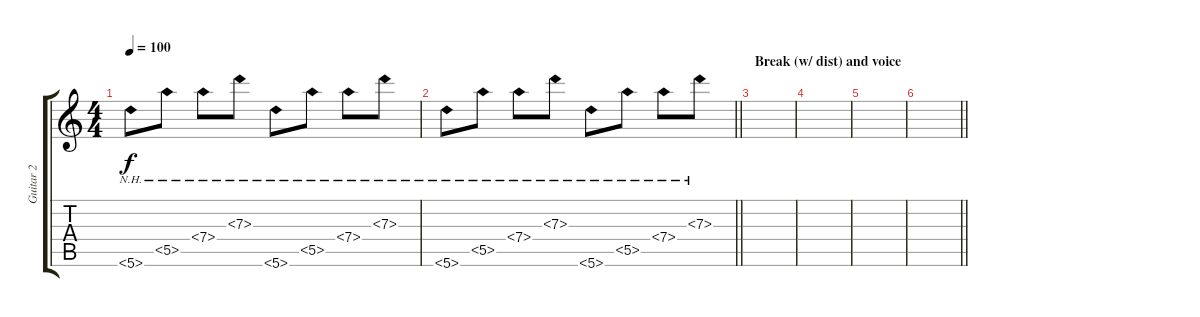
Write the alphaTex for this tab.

\track ("Guitar 2" "Guitar 2") {instrument electricguitarclean}
\staff {score tabs}
\tuning (E4 B3 G3 D3 A2 D2) {hide}
\ts (4 4)
\tempo 100
\clef g2
\ks c
5.6{nh}.8{dy f} 5.5{nh}.8 7.4{nh}.8 7.3{nh}.8 5.6{nh}.8 5.5{nh}.8 7.4{nh}.8 7.3{nh}.8 |
\barLineRight lightlight
5.6{nh}.8 5.5{nh}.8 7.4{nh}.8 7.3{nh}.8 5.6{nh}.8 5.5{nh}.8 7.4{nh}.8 7.3{nh}.8 |
\section ("" "Break (w/ dist) and voice")
|
|
|
\barLineRight lightlight
